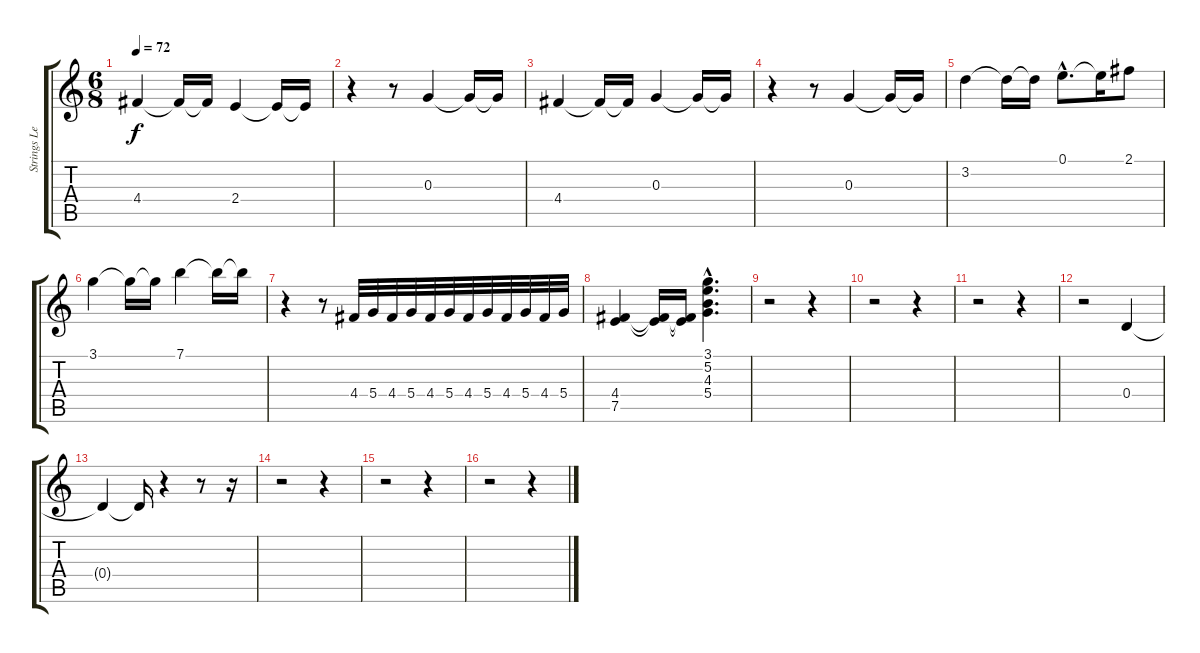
\track ("Strings Left" "Strings Le") {instrument stringensemble1}
\staff {score tabs}
\tuning (E5 B4 G4 D4 A3 E3) {hide}
\ts (6 8)
\tempo 72
\clef g2
\ks c
4.4.4{dy f} 4.4{t}.16 4.4{t}.16 2.4.4 2.4{t}.16 2.4{t}.16 |
r.4 r.8 0.3.4 0.3{t}.16 0.3{t}.16 |
4.4.4 4.4{t}.16 4.4{t}.16 0.3.4 0.3{t}.16 0.3{t}.16 |
r.4 r.8 0.3.4 0.3{t}.16 0.3{t}.16 |
3.2.4 3.2{t}.16 3.2{t}.16 0.1{hac}.8{d} 0.1{t}.16 2.1.8 |
3.1.4 3.1{t}.16 3.1{t}.16 7.1.4 7.1{t}.16 7.1{t}.16 |
r.4 r.8 4.4.32 5.4.32 4.4.32 5.4.32 4.4.32 5.4.32 4.4.32 5.4.32 4.4.32 5.4.32 4.4.32 5.4.32 |
(4.4 7.5).4 (4.4{t} 7.5{t}).16 (4.4{t} 7.5{t}).16 (3.1{hac} 5.2{hac} 4.3{hac} 5.4{hac}).4{d} |
r.2 r.4 |
r.2 r.4 |
r.2 r.4 |
r.2 0.4.4 |
0.4{t}.4 0.4{t}.16 r.4 r.8 r.16 |
r.2 r.4 |
r.2 r.4 |
r.2 r.4
